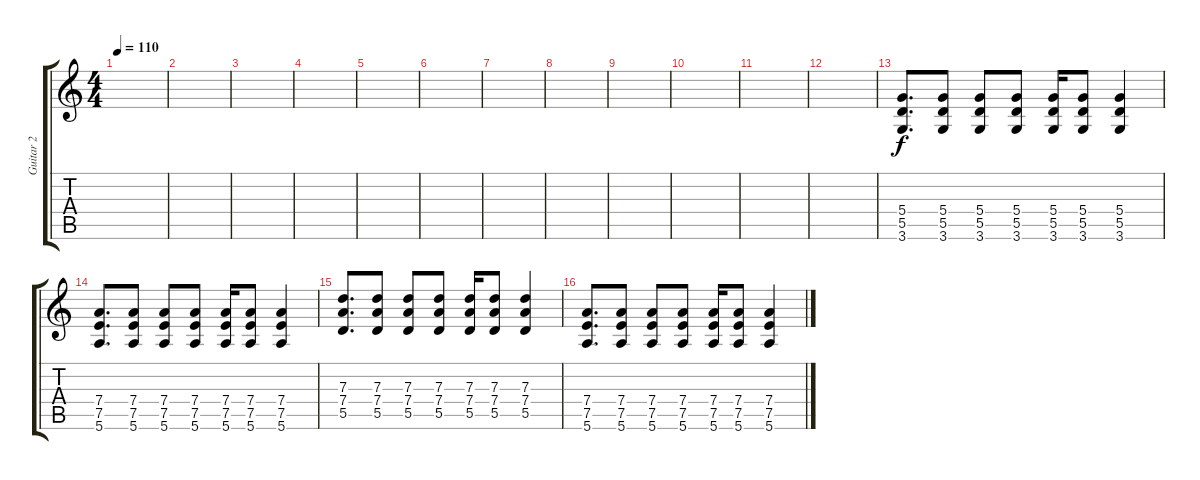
\track ("Guitar 2" "Guitar 2") {instrument overdrivenguitar}
\staff {score tabs}
\tuning (E4 B3 G3 D3 A2 E2) {hide}
\ts (4 4)
\tempo 110
\clef g2
\ks c
|
|
|
|
|
|
|
|
|
|
|
|
(5.4 5.5 3.6).8{d} (5.4 5.5 3.6).8 (5.4 5.5 3.6).8 (5.4 5.5 3.6).8 (5.4 5.5 3.6).16 (5.4 5.5 3.6).8 (5.4 5.5 3.6).4 |
(7.4 7.5 5.6).8{d} (7.4 7.5 5.6).8 (7.4 7.5 5.6).8 (7.4 7.5 5.6).8 (7.4 7.5 5.6).16 (7.4 7.5 5.6).8 (7.4 7.5 5.6).4 |
(7.3 7.4 5.5).8{d} (7.3 7.4 5.5).8 (7.3 7.4 5.5).8 (7.3 7.4 5.5).8 (7.3 7.4 5.5).16 (7.3 7.4 5.5).8 (7.3 7.4 5.5).4 |
(7.4 7.5 5.6).8{d} (7.4 7.5 5.6).8 (7.4 7.5 5.6).8 (7.4 7.5 5.6).8 (7.4 7.5 5.6).16 (7.4 7.5 5.6).8 (7.4 7.5 5.6).4
